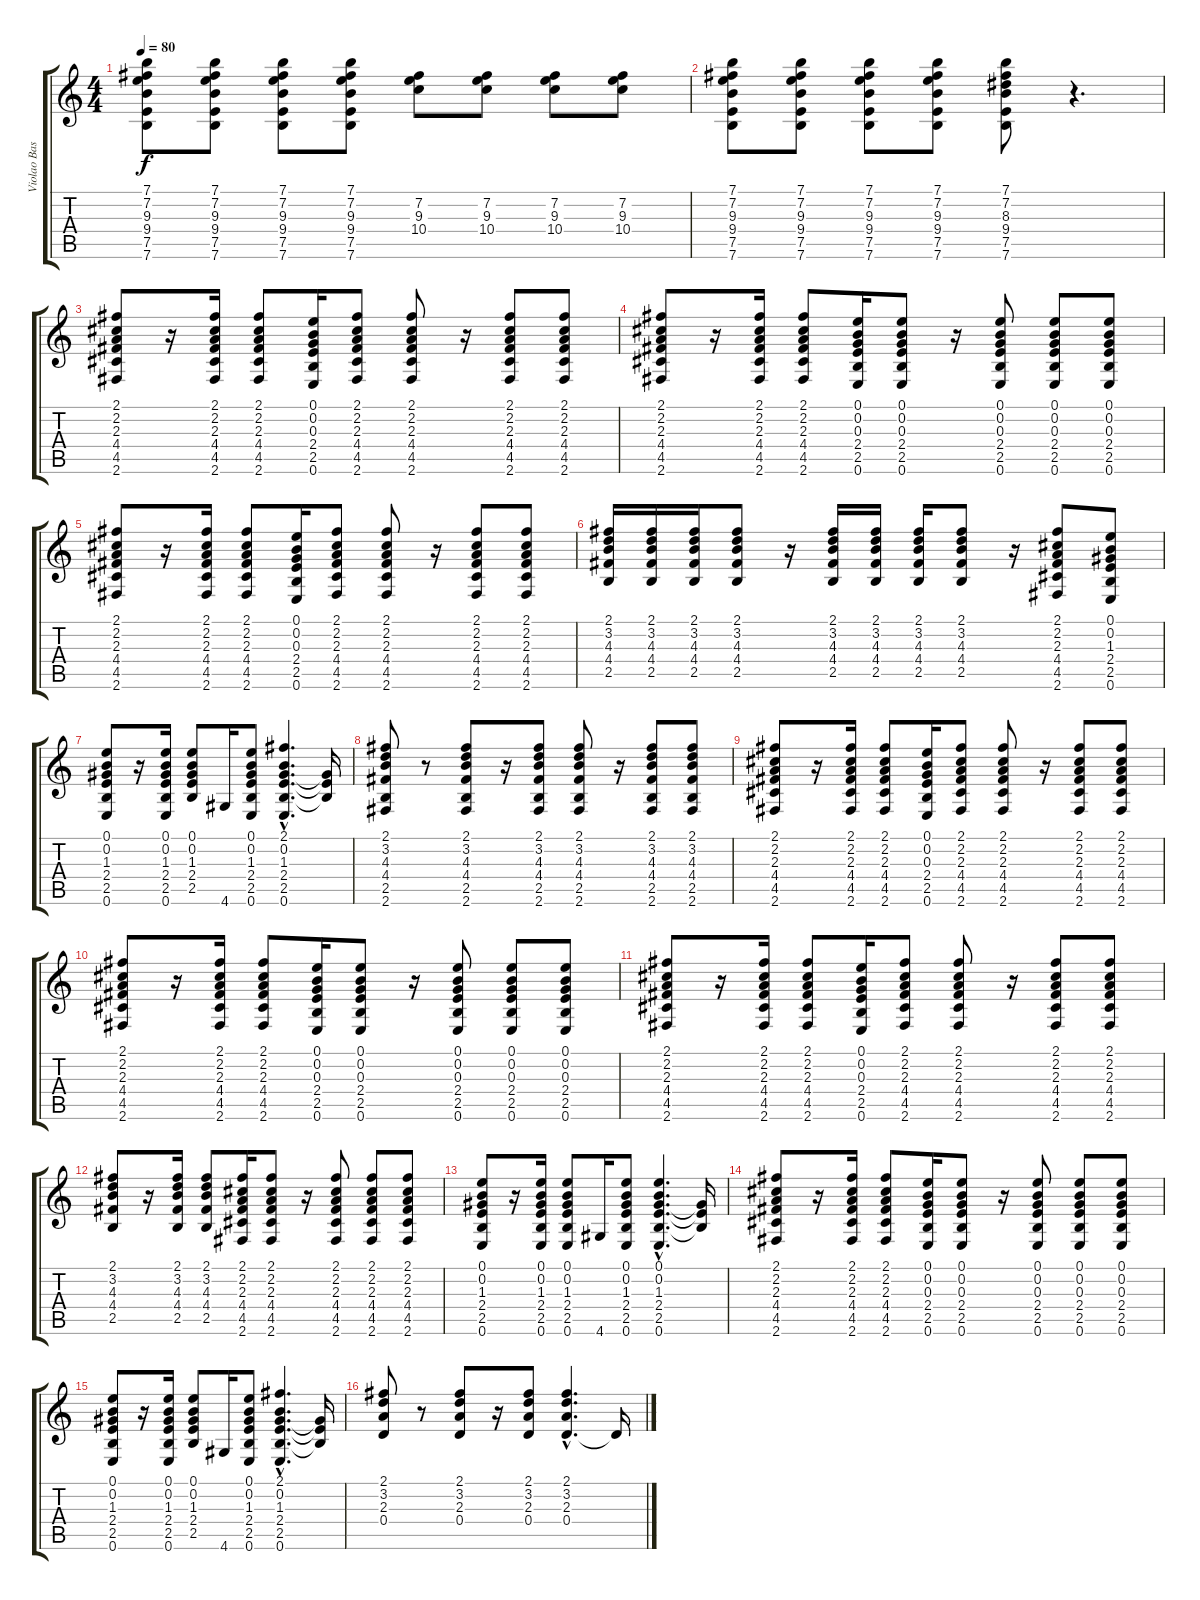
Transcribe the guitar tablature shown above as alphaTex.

\track ("Violao Base (Rafael Bittecourt)" "Violao Bas") {instrument acousticguitarsteel}
\staff {score tabs}
\tuning (E4 B3 G3 D3 A2 E2) {hide}
\ts (4 4)
\tempo 80
\clef g2
\ks c
(7.1 7.2 9.3 9.4 7.5 7.6).8{dy f} (7.1 7.2 9.3 9.4 7.5 7.6).8 (7.1 7.2 9.3 9.4 7.5 7.6).8 (7.1 7.2 9.3 9.4 7.5 7.6).8 (7.2 9.3 10.4).8 (7.2 9.3 10.4).8 (7.2 9.3 10.4).8 (7.2 9.3 10.4).8 |
(7.1 7.2 9.3 9.4 7.5 7.6).8 (7.1 7.2 9.3 9.4 7.5 7.6).8 (7.1 7.2 9.3 9.4 7.5 7.6).8 (7.1 7.2 9.3 9.4 7.5 7.6).8 (7.1 7.2 8.3 9.4 7.5 7.6).8 r.4{d} |
(2.1 2.2 2.3 4.4 4.5 2.6).8 r.16 (2.1 2.2 2.3 4.4 4.5 2.6).16 (2.1 2.2 2.3 4.4 4.5 2.6).8 (0.1 0.2 0.3 2.4 2.5 0.6).16 (2.1 2.2 2.3 4.4 4.5 2.6).8 (2.1 2.2 2.3 4.4 4.5 2.6).8 r.16 (2.1 2.2 2.3 4.4 4.5 2.6).8 (2.1 2.2 2.3 4.4 4.5 2.6).8 |
(2.1 2.2 2.3 4.4 4.5 2.6).8 r.16 (2.1 2.2 2.3 4.4 4.5 2.6).16 (2.1 2.2 2.3 4.4 4.5 2.6).8 (0.1 0.2 0.3 2.4 2.5 0.6).16 (0.1 0.2 0.3 2.4 2.5 0.6).8 r.16 (0.1 0.2 0.3 2.4 2.5 0.6).8 (0.1 0.2 0.3 2.4 2.5 0.6).8 (0.1 0.2 0.3 2.4 2.5 0.6).8 |
(2.1 2.2 2.3 4.4 4.5 2.6).8 r.16 (2.1 2.2 2.3 4.4 4.5 2.6).16 (2.1 2.2 2.3 4.4 4.5 2.6).8 (0.1 0.2 0.3 2.4 2.5 0.6).16 (2.1 2.2 2.3 4.4 4.5 2.6).8 (2.1 2.2 2.3 4.4 4.5 2.6).8 r.16 (2.1 2.2 2.3 4.4 4.5 2.6).8 (2.1 2.2 2.3 4.4 4.5 2.6).8 |
(2.1 3.2 4.3 4.4 2.5).16 (2.1 3.2 4.3 4.4 2.5).16 (2.1 3.2 4.3 4.4 2.5).16 (2.1 3.2 4.3 4.4 2.5).8 r.16 (2.1 3.2 4.3 4.4 2.5).16 (2.1 3.2 4.3 4.4 2.5).16 (2.1 3.2 4.3 4.4 2.5).16 (2.1 3.2 4.3 4.4 2.5).8 r.16 (2.1 2.2 2.3 4.4 4.5 2.6).8 (0.1 0.2 1.3 2.4 2.5 0.6).8 |
(0.1 0.2 1.3 2.4 2.5 0.6).8 r.16 (0.1 0.2 1.3 2.4 2.5 0.6).16 (0.1 0.2 1.3 2.4 2.5).8 4.6.16 (0.1 0.2 1.3 2.4 2.5 0.6).8 (2.1{hac} 0.2{hac} 1.3{hac} 2.4{hac} 2.5{hac} 0.6{hac}).4{d} (1.3{t} 2.4{t} 2.5{t}).16 |
(2.1 3.2 4.3 4.4 2.5 2.6).8 r.8 (2.1 3.2 4.3 4.4 2.5 2.6).8 r.16 (2.1 3.2 4.3 4.4 2.5 2.6).8 (2.1 3.2 4.3 4.4 2.5 2.6).8 r.16 (2.1 3.2 4.3 4.4 2.5 2.6).8 (2.1 3.2 4.3 4.4 2.5 2.6).8 |
(2.1 2.2 2.3 4.4 4.5 2.6).8 r.16 (2.1 2.2 2.3 4.4 4.5 2.6).16 (2.1 2.2 2.3 4.4 4.5 2.6).8 (0.1 0.2 0.3 2.4 2.5 0.6).16 (2.1 2.2 2.3 4.4 4.5 2.6).8 (2.1 2.2 2.3 4.4 4.5 2.6).8 r.16 (2.1 2.2 2.3 4.4 4.5 2.6).8 (2.1 2.2 2.3 4.4 4.5 2.6).8 |
(2.1 2.2 2.3 4.4 4.5 2.6).8 r.16 (2.1 2.2 2.3 4.4 4.5 2.6).16 (2.1 2.2 2.3 4.4 4.5 2.6).8 (0.1 0.2 0.3 2.4 2.5 0.6).16 (0.1 0.2 0.3 2.4 2.5 0.6).8 r.16 (0.1 0.2 0.3 2.4 2.5 0.6).8 (0.1 0.2 0.3 2.4 2.5 0.6).8 (0.1 0.2 0.3 2.4 2.5 0.6).8 |
(2.1 2.2 2.3 4.4 4.5 2.6).8 r.16 (2.1 2.2 2.3 4.4 4.5 2.6).16 (2.1 2.2 2.3 4.4 4.5 2.6).8 (0.1 0.2 0.3 2.4 2.5 0.6).16 (2.1 2.2 2.3 4.4 4.5 2.6).8 (2.1 2.2 2.3 4.4 4.5 2.6).8 r.16 (2.1 2.2 2.3 4.4 4.5 2.6).8 (2.1 2.2 2.3 4.4 4.5 2.6).8 |
(2.1 3.2 4.3 4.4 2.5).8 r.16 (2.1 3.2 4.3 4.4 2.5).16 (2.1 3.2 4.3 4.4 2.5).8 (2.1 2.2 2.3 4.4 4.5 2.6).16 (2.1 2.2 2.3 4.4 4.5 2.6).8 r.16 (2.1 2.2 2.3 4.4 4.5 2.6).8 (2.1 2.2 2.3 4.4 4.5 2.6).8 (2.1 2.2 2.3 4.4 4.5 2.6).8 |
(0.1 0.2 1.3 2.4 2.5 0.6).8 r.16 (0.1 0.2 1.3 2.4 2.5 0.6).16 (0.1 0.2 1.3 2.4 2.5 0.6).8 4.6.16 (0.1 0.2 1.3 2.4 2.5 0.6).8 (0.1{hac} 0.2{hac} 1.3{hac} 2.4{hac} 2.5{hac} 0.6{hac}).4{d} (1.3{t} 2.4{t} 2.5{t}).16 |
(2.1 2.2 2.3 4.4 4.5 2.6).8 r.16 (2.1 2.2 2.3 4.4 4.5 2.6).16 (2.1 2.2 2.3 4.4 4.5 2.6).8 (0.1 0.2 0.3 2.4 2.5 0.6).16 (0.1 0.2 0.3 2.4 2.5 0.6).8 r.16 (0.1 0.2 0.3 2.4 2.5 0.6).8 (0.1 0.2 0.3 2.4 2.5 0.6).8 (0.1 0.2 0.3 2.4 2.5 0.6).8 |
(0.1 0.2 1.3 2.4 2.5 0.6).8 r.16 (0.1 0.2 1.3 2.4 2.5 0.6).16 (0.1 0.2 1.3 2.4 2.5).8 4.6.16 (0.1 0.2 1.3 2.4 2.5 0.6).8 (2.1{hac} 0.2{hac} 1.3{hac} 2.4{hac} 2.5{hac} 0.6{hac}).4{d} (1.3{t} 2.4{t} 2.5{t}).16 |
(2.1 3.2 2.3 0.4).8 r.8 (2.1 3.2 2.3 0.4).8 r.16 (2.1 3.2 2.3 0.4).8 (2.1{hac} 3.2{hac} 2.3{hac} 0.4{hac}).4{d} 0.4{t}.16
